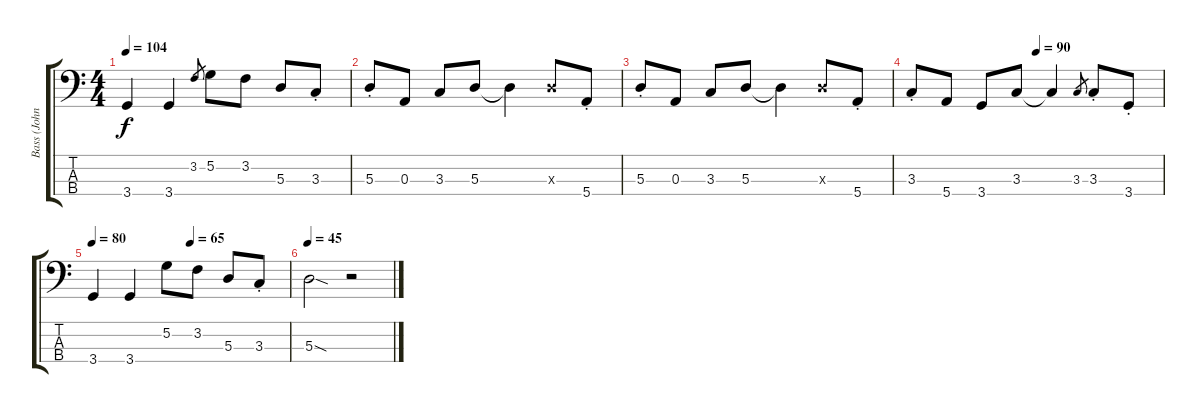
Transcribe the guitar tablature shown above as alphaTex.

\track ("Bass (John Illsley)" "Bass (John") {instrument electricbassfinger}
\staff {score tabs}
\tuning (G2 D2 A1 E1) {hide}
\ts (4 4)
\tempo 104
\clef f4
\ks c
3.4.4{dy f} 3.4.4 3.2.8{gr} 5.2.8 3.2.8 5.3.8 3.3{st}.8 |
5.3{st}.8 0.3.8 3.3.8 5.3.8 5.3{t}.4 5.3{x}.8 5.4{st}.8 |
5.3{st}.8 0.3.8 3.3.8 5.3.8 5.3{t}.4 5.3{x}.8 5.4{st}.8 |
\tempo (90 0.5)
3.3{st}.8 5.4.8 3.4.8 3.3.8 3.3{t}.4 3.3.8{gr} 3.3{st}.8 3.4{st}.8 |
\tempo 80
\tempo (65 0.5)
3.4.4 3.4.4 5.2.8 3.2.8 5.3.8 3.3{st}.8 |
\tempo 45
5.3{sod}.2 r.2
